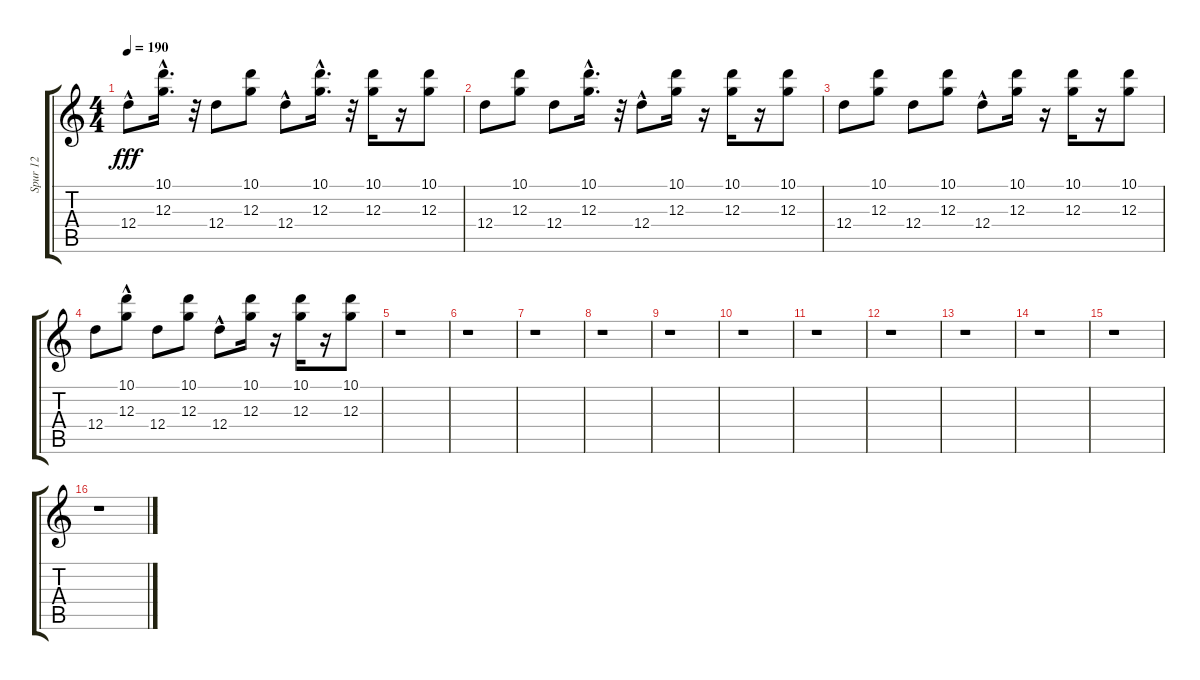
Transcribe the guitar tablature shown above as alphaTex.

\track ("Spur 12" "Spur 12") {instrument electricguitarmuted}
\staff {score tabs}
\tuning (E4 B3 G3 D3 A2 E2) {hide}
\ts (4 4)
\tempo 190
\clef g2
\ks c
12.4{hac}.8{dy fff} (10.1{hac} 12.3{hac}).16{d} r.32 12.4.8 (10.1 12.3).8 12.4{hac}.8 (10.1 12.3{hac}).16{d} r.32 (10.1 12.3).16 r.16 (10.1 12.3).8 |
12.4.8 (10.1 12.3).8 12.4.8 (10.1{hac} 12.3{hac}).16{d} r.32 12.4{hac}.8 (10.1 12.3).16 r.16 (10.1 12.3).16 r.16 (10.1 12.3).8 |
12.4.8 (10.1 12.3).8 12.4.8 (10.1 12.3).8 12.4{hac}.8 (10.1 12.3).16 r.16 (10.1 12.3).16 r.16 (10.1 12.3).8 |
12.4.8 (10.1{hac} 12.3).8 12.4.8 (10.1 12.3).8 12.4{hac}.8 (10.1 12.3).16 r.16 (10.1 12.3).16 r.16 (10.1 12.3).8 |
r.1 |
r.1 |
r.1 |
r.1 |
r.1 |
r.1 |
r.1 |
r.1 |
r.1 |
r.1 |
r.1 |
r.1
